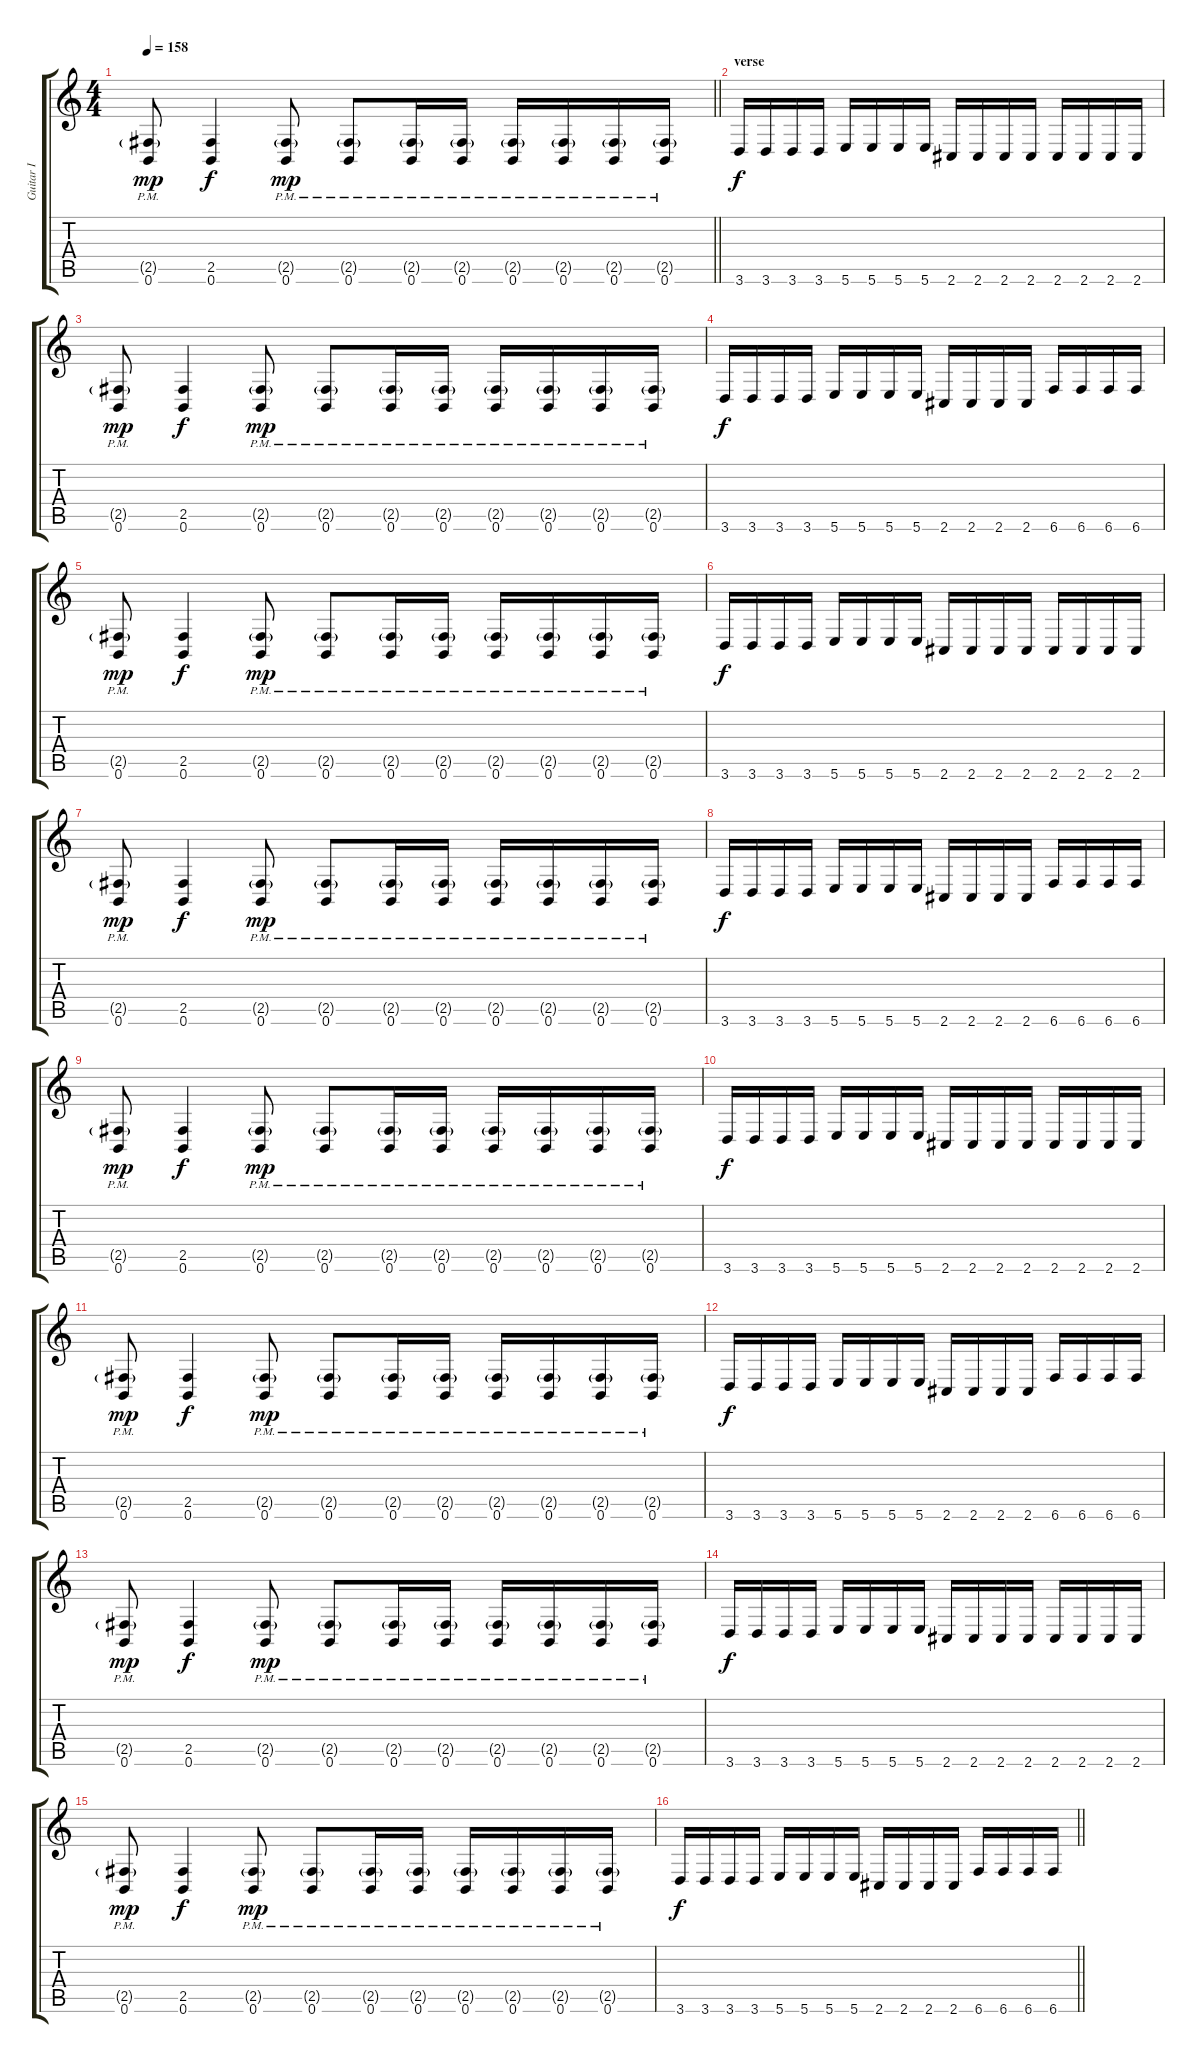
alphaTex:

\track ("Guitar I" "Guitar I") {instrument distortionguitar}
\staff {score tabs}
\tuning (B3 Gb3 D3 A2 E2 B1) {hide}
\ts (4 4)
\tempo 158
\clef g2
\barLineRight lightlight
\ks c
(2.5{g pm} 0.6{pm}).8{dy mp} (2.5 0.6).4{dy f} (2.5{g pm} 0.6{pm}).8{dy mp} (2.5{g pm} 0.6{pm}).8 (2.5{g pm} 0.6{pm}).16 (2.5{g pm} 0.6{pm}).16 (2.5{g pm} 0.6{pm}).16 (2.5{g pm} 0.6{pm}).16 (2.5{g pm} 0.6{pm}).16 (2.5{g pm} 0.6{pm}).16 |
\section ("" "verse")
3.6.16{dy f} 3.6.16 3.6.16 3.6.16 5.6.16 5.6.16 5.6.16 5.6.16 2.6.16 2.6.16 2.6.16 2.6.16 2.6.16 2.6.16 2.6.16 2.6.16 |
(2.5{g pm} 0.6{pm}).8{dy mp} (2.5 0.6).4{dy f} (2.5{g pm} 0.6{pm}).8{dy mp} (2.5{g pm} 0.6{pm}).8 (2.5{g pm} 0.6{pm}).16 (2.5{g pm} 0.6{pm}).16 (2.5{g pm} 0.6{pm}).16 (2.5{g pm} 0.6{pm}).16 (2.5{g pm} 0.6{pm}).16 (2.5{g pm} 0.6{pm}).16 |
3.6.16{dy f} 3.6.16 3.6.16 3.6.16 5.6.16 5.6.16 5.6.16 5.6.16 2.6.16 2.6.16 2.6.16 2.6.16 6.6.16 6.6.16 6.6.16 6.6.16 |
(2.5{g pm} 0.6{pm}).8{dy mp} (2.5 0.6).4{dy f} (2.5{g pm} 0.6{pm}).8{dy mp} (2.5{g pm} 0.6{pm}).8 (2.5{g pm} 0.6{pm}).16 (2.5{g pm} 0.6{pm}).16 (2.5{g pm} 0.6{pm}).16 (2.5{g pm} 0.6{pm}).16 (2.5{g pm} 0.6{pm}).16 (2.5{g pm} 0.6{pm}).16 |
3.6.16{dy f} 3.6.16 3.6.16 3.6.16 5.6.16 5.6.16 5.6.16 5.6.16 2.6.16 2.6.16 2.6.16 2.6.16 2.6.16 2.6.16 2.6.16 2.6.16 |
(2.5{g pm} 0.6{pm}).8{dy mp} (2.5 0.6).4{dy f} (2.5{g pm} 0.6{pm}).8{dy mp} (2.5{g pm} 0.6{pm}).8 (2.5{g pm} 0.6{pm}).16 (2.5{g pm} 0.6{pm}).16 (2.5{g pm} 0.6{pm}).16 (2.5{g pm} 0.6{pm}).16 (2.5{g pm} 0.6{pm}).16 (2.5{g pm} 0.6{pm}).16 |
3.6.16{dy f} 3.6.16 3.6.16 3.6.16 5.6.16 5.6.16 5.6.16 5.6.16 2.6.16 2.6.16 2.6.16 2.6.16 6.6.16 6.6.16 6.6.16 6.6.16 |
(2.5{g pm} 0.6{pm}).8{dy mp} (2.5 0.6).4{dy f} (2.5{g pm} 0.6{pm}).8{dy mp} (2.5{g pm} 0.6{pm}).8 (2.5{g pm} 0.6{pm}).16 (2.5{g pm} 0.6{pm}).16 (2.5{g pm} 0.6{pm}).16 (2.5{g pm} 0.6{pm}).16 (2.5{g pm} 0.6{pm}).16 (2.5{g pm} 0.6{pm}).16 |
3.6.16{dy f} 3.6.16 3.6.16 3.6.16 5.6.16 5.6.16 5.6.16 5.6.16 2.6.16 2.6.16 2.6.16 2.6.16 2.6.16 2.6.16 2.6.16 2.6.16 |
(2.5{g pm} 0.6{pm}).8{dy mp} (2.5 0.6).4{dy f} (2.5{g pm} 0.6{pm}).8{dy mp} (2.5{g pm} 0.6{pm}).8 (2.5{g pm} 0.6{pm}).16 (2.5{g pm} 0.6{pm}).16 (2.5{g pm} 0.6{pm}).16 (2.5{g pm} 0.6{pm}).16 (2.5{g pm} 0.6{pm}).16 (2.5{g pm} 0.6{pm}).16 |
3.6.16{dy f} 3.6.16 3.6.16 3.6.16 5.6.16 5.6.16 5.6.16 5.6.16 2.6.16 2.6.16 2.6.16 2.6.16 6.6.16 6.6.16 6.6.16 6.6.16 |
(2.5{g pm} 0.6{pm}).8{dy mp} (2.5 0.6).4{dy f} (2.5{g pm} 0.6{pm}).8{dy mp} (2.5{g pm} 0.6{pm}).8 (2.5{g pm} 0.6{pm}).16 (2.5{g pm} 0.6{pm}).16 (2.5{g pm} 0.6{pm}).16 (2.5{g pm} 0.6{pm}).16 (2.5{g pm} 0.6{pm}).16 (2.5{g pm} 0.6{pm}).16 |
3.6.16{dy f} 3.6.16 3.6.16 3.6.16 5.6.16 5.6.16 5.6.16 5.6.16 2.6.16 2.6.16 2.6.16 2.6.16 2.6.16 2.6.16 2.6.16 2.6.16 |
(2.5{g pm} 0.6{pm}).8{dy mp} (2.5 0.6).4{dy f} (2.5{g pm} 0.6{pm}).8{dy mp} (2.5{g pm} 0.6{pm}).8 (2.5{g pm} 0.6{pm}).16 (2.5{g pm} 0.6{pm}).16 (2.5{g pm} 0.6{pm}).16 (2.5{g pm} 0.6{pm}).16 (2.5{g pm} 0.6{pm}).16 (2.5{g pm} 0.6{pm}).16 |
\barLineRight lightlight
3.6.16{dy f} 3.6.16 3.6.16 3.6.16 5.6.16 5.6.16 5.6.16 5.6.16 2.6.16 2.6.16 2.6.16 2.6.16 6.6.16 6.6.16 6.6.16 6.6.16
